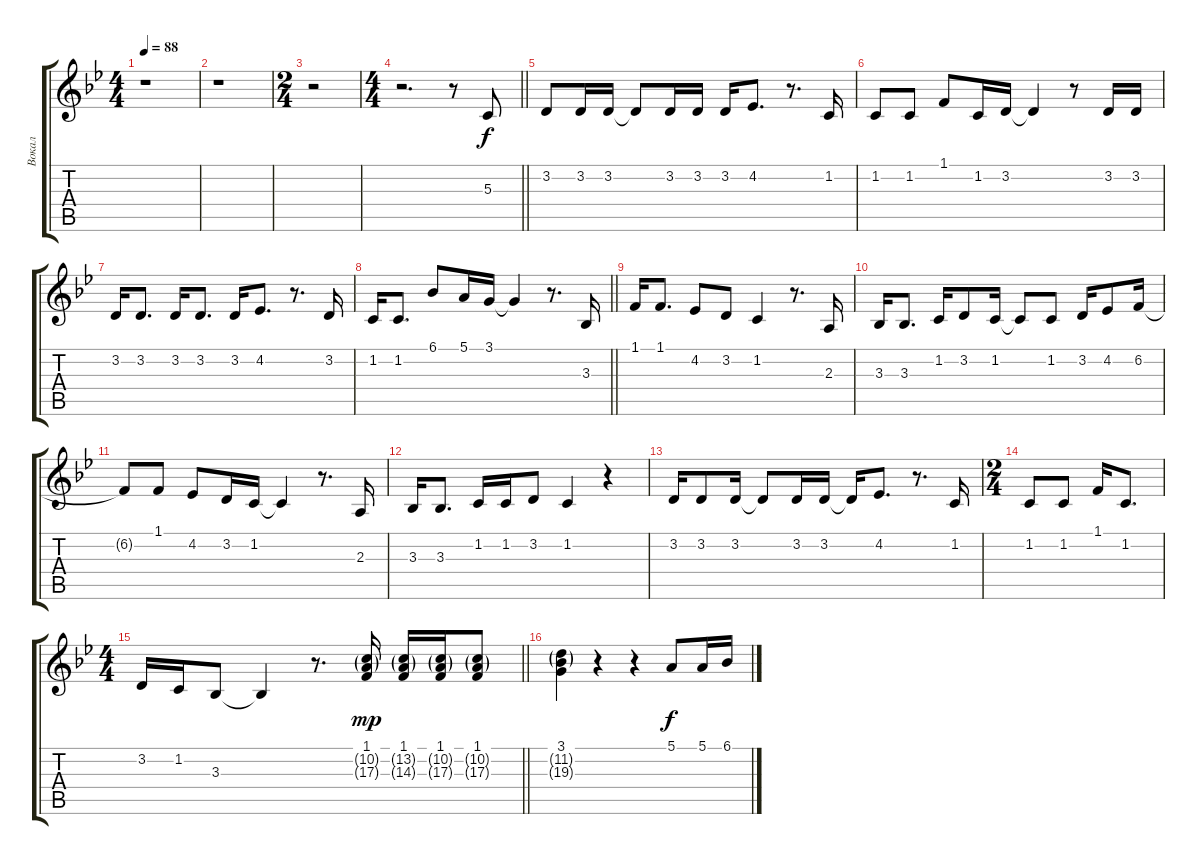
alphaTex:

\track ("Вокал" "Вокал") {instrument sopranosax}
\staff {score tabs}
\tuning (E4 B3 G3 D3 A2 E2) {hide}
\ts (4 4)
\tempo 88
\clef g2
\ks bb
r.1{dy f} |
r.1 |
\ts (2 4)
r.2 |
\ts (4 4)
\barLineRight lightlight
r.2{d} r.8 5.3.8 |
3.2.8 3.2.16 3.2.16 3.2{t}.8 3.2.16 3.2.16 3.2.16 4.2.8{d} r.8{d} 1.2.16 |
1.2.8 1.2.8 1.1.8 1.2.16 3.2.16 3.2{t}.4 r.8 3.2.16 3.2.16 |
3.2.16 3.2.8{d} 3.2.16 3.2.8{d} 3.2.16 4.2.8{d} r.8{d} 3.2.16 |
\barLineRight lightlight
1.2.16 1.2.8{d} 6.1.8 5.1.16 3.1.16 3.1{t}.4 r.8{d} 3.3.16 |
1.1.16 1.1.8{d} 4.2.8 3.2.8 1.2.4 r.8{d} 2.3.16 |
3.3.16 3.3.8{d} 1.2.16 3.2.8 1.2.16 1.2{t}.8 1.2.8 3.2.16 4.2.8 6.2.16 |
6.2{t}.8 1.1.8 4.2.8 3.2.16 1.2.16 1.2{t}.4 r.8{d} 2.3.16 |
3.3.16 3.3.8{d} 1.2.16 1.2.16 3.2.8 1.2.4 r.4 |
3.2.16 3.2.8 3.2.16 3.2{t}.8 3.2.16 3.2.16 3.2{t}.16 4.2.8{d} r.8{d} 1.2.16 |
\ts (2 4)
1.2.8 1.2.8 1.1.16 1.2.8{d} |
\ts (4 4)
\barLineRight lightlight
3.2.16 1.2.16 3.3.8 3.3{t}.4 r.8{d} (1.1 10.2{g} 17.3{g}).16{dy mp} (1.1 13.2{g} 14.3{g}).16 (1.1 10.2{g} 17.3{g}).16 (1.1 10.2{g} 17.3{g}).8 |
(3.1 11.2{g} 19.3{g}).4 r.4 r.4 5.1.8{dy f} 5.1.16 6.1.16
